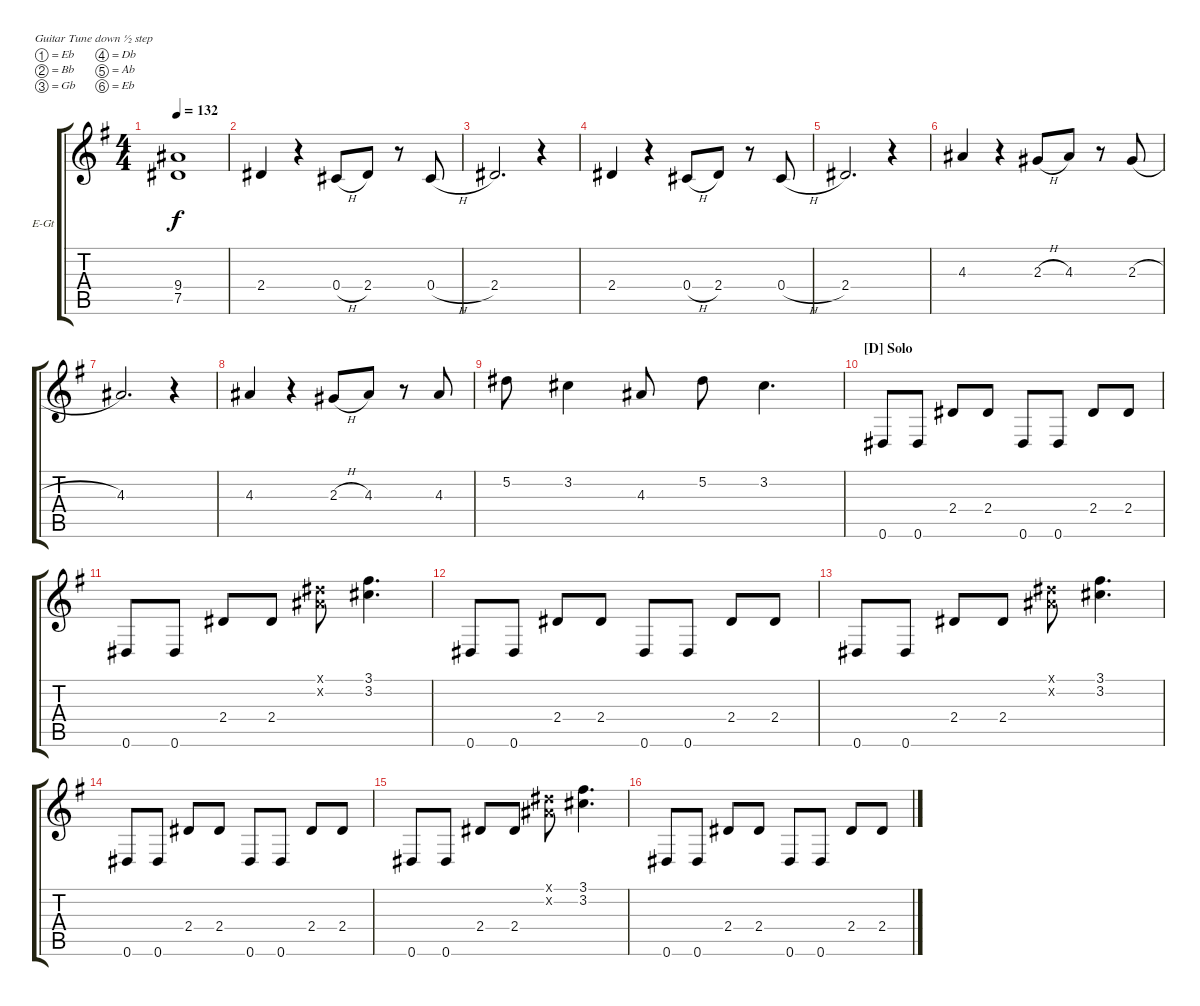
\bracketExtendMode groupsimilarinstruments
\firstSystemTrackNameOrientation horizontal
\otherSystemsTrackNameOrientation horizontal
\track ("Guitar 1" "E-Gt") {instrument distortionguitar}
\staff {score tabs}
\tuning (Eb4 Bb3 Gb3 Db3 Ab2 Eb2)
\ts (4 4)
\tempo 132
\clef g2
\scale
1.05549
\ks g
(7.5{t} 9.4{t}).1{dy f} |
\scale
0.944515 2.4.4 r.4 0.4{h}.8 2.4.8 r.8 0.4{h}.8 |
\scale
1.05549 2.4.2{d} r.4 |
\scale
0.944515 2.4.4 r.4 0.4{h}.8 2.4.8 r.8 0.4{h}.8 |
\scale
1.05549 2.4.2{d} r.4 |
\scale
0.944515 4.3.4 r.4 2.3{h}.8 4.3.8 r.8 2.3{h}.8 |
\scale
1.05549 4.3.2{d} r.4 |
\scale
0.944515 4.3.4 r.4 2.3{h}.8 4.3.8 r.8 4.3.8 |
\scale
1.05549 5.2.8 3.2.4 4.3.8 5.2.8 3.2.4{d} |
\section ("D" "Solo")
\scale
0.944515 0.6.8 0.6.8 2.4.8 2.4.8 0.6.8 0.6.8 2.4.8 2.4.8 |
\scale
1.05549 0.6.8 0.6.8 2.4.8 2.4.8 (0.2{x} 0.1{x}).8 (3.1 3.2).4{d} |
\scale
0.944515 0.6.8 0.6.8 2.4.8 2.4.8 0.6.8 0.6.8 2.4.8 2.4.8 |
\scale
1.05549 0.6.8 0.6.8 2.4.8 2.4.8 (0.2{x} 0.1{x}).8 (3.1 3.2).4{d} |
\scale
0.944515 0.6.8 0.6.8 2.4.8 2.4.8 0.6.8 0.6.8 2.4.8 2.4.8 |
\scale
1.05549 0.6.8 0.6.8 2.4.8 2.4.8 (0.2{x} 0.1{x}).8 (3.1 3.2).4{d} |
\scale
0.944515 0.6.8 0.6.8 2.4.8 2.4.8 0.6.8 0.6.8 2.4.8 2.4.8
